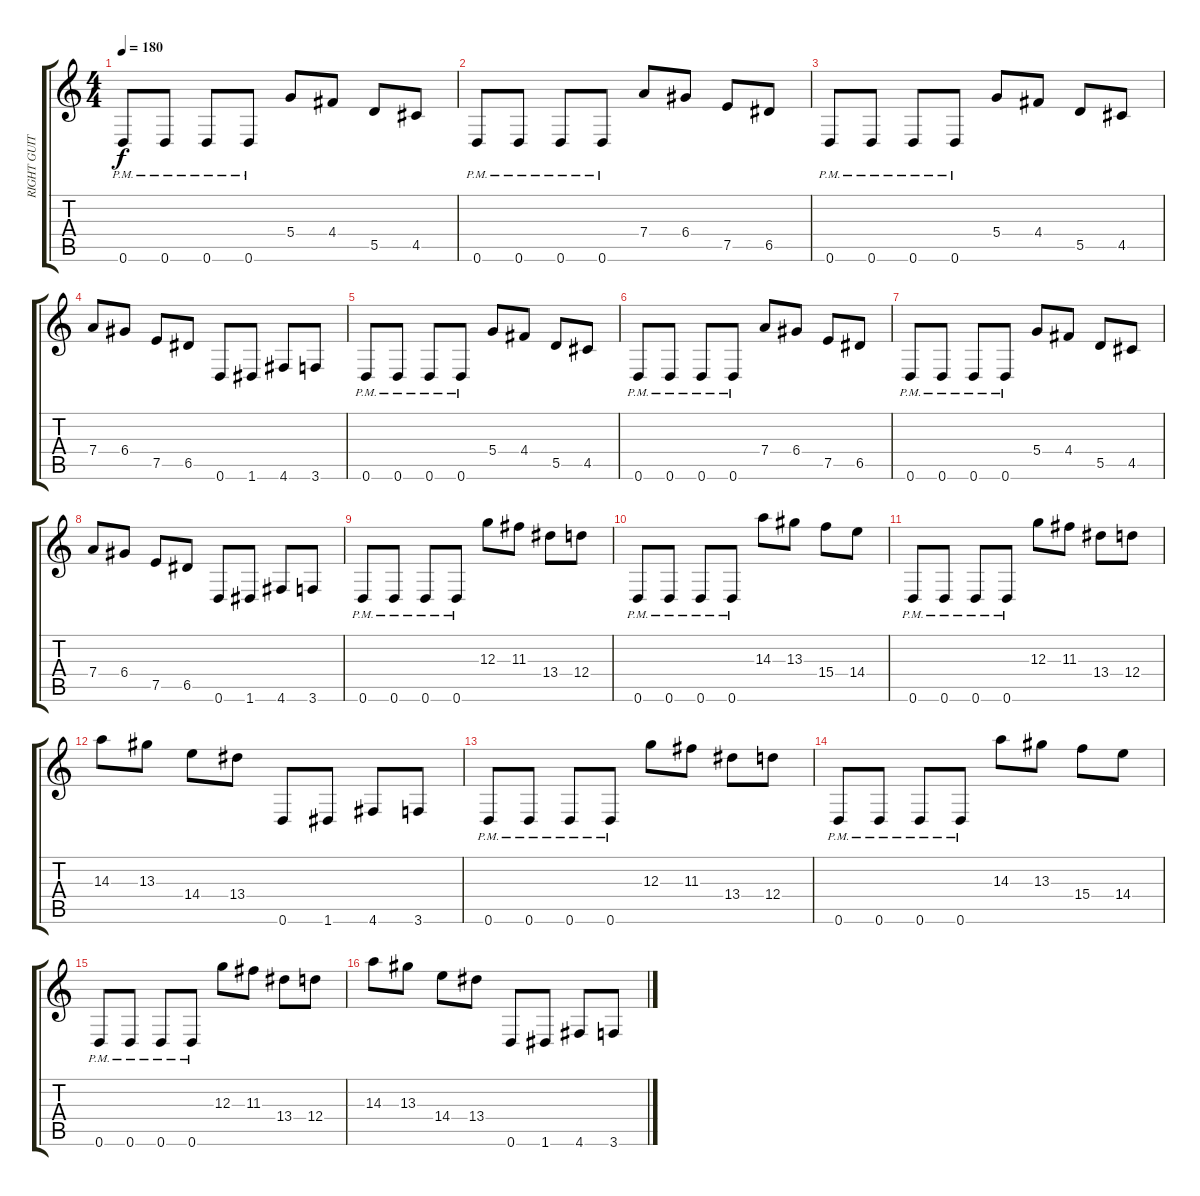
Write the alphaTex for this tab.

\track ("RIGHT GUITAR" "RIGHT GUIT") {instrument distortionguitar}
\staff {score tabs}
\tuning (E4 B3 G3 D3 A2 D2) {hide}
\ts (4 4)
\tempo 180
\clef g2
\ks c
0.6{pm}.8{dy f} 0.6{pm}.8 0.6{pm}.8 0.6{pm}.8 5.4.8 4.4.8 5.5.8 4.5.8 |
0.6{pm}.8 0.6{pm}.8 0.6{pm}.8 0.6{pm}.8 7.4.8 6.4.8 7.5.8 6.5.8 |
0.6{pm}.8 0.6{pm}.8 0.6{pm}.8 0.6{pm}.8 5.4.8 4.4.8 5.5.8 4.5.8 |
7.4.8 6.4.8 7.5.8 6.5.8 0.6.8 1.6.8 4.6.8 3.6.8 |
0.6{pm}.8 0.6{pm}.8 0.6{pm}.8 0.6{pm}.8 5.4.8 4.4.8 5.5.8 4.5.8 |
0.6{pm}.8 0.6{pm}.8 0.6{pm}.8 0.6{pm}.8 7.4.8 6.4.8 7.5.8 6.5.8 |
0.6{pm}.8 0.6{pm}.8 0.6{pm}.8 0.6{pm}.8 5.4.8 4.4.8 5.5.8 4.5.8 |
7.4.8 6.4.8 7.5.8 6.5.8 0.6.8 1.6.8 4.6.8 3.6.8 |
0.6{pm}.8 0.6{pm}.8 0.6{pm}.8 0.6{pm}.8 12.3.8 11.3.8 13.4.8 12.4.8 |
0.6{pm}.8 0.6{pm}.8 0.6{pm}.8 0.6{pm}.8 14.3.8 13.3.8 15.4.8 14.4.8 |
0.6{pm}.8 0.6{pm}.8 0.6{pm}.8 0.6{pm}.8 12.3.8 11.3.8 13.4.8 12.4.8 |
14.3.8 13.3.8 14.4.8 13.4.8 0.6.8 1.6.8 4.6.8 3.6.8 |
0.6{pm}.8 0.6{pm}.8 0.6{pm}.8 0.6{pm}.8 12.3.8 11.3.8 13.4.8 12.4.8 |
0.6{pm}.8 0.6{pm}.8 0.6{pm}.8 0.6{pm}.8 14.3.8 13.3.8 15.4.8 14.4.8 |
0.6{pm}.8 0.6{pm}.8 0.6{pm}.8 0.6{pm}.8 12.3.8 11.3.8 13.4.8 12.4.8 |
14.3.8 13.3.8 14.4.8 13.4.8 0.6.8 1.6.8 4.6.8 3.6.8
